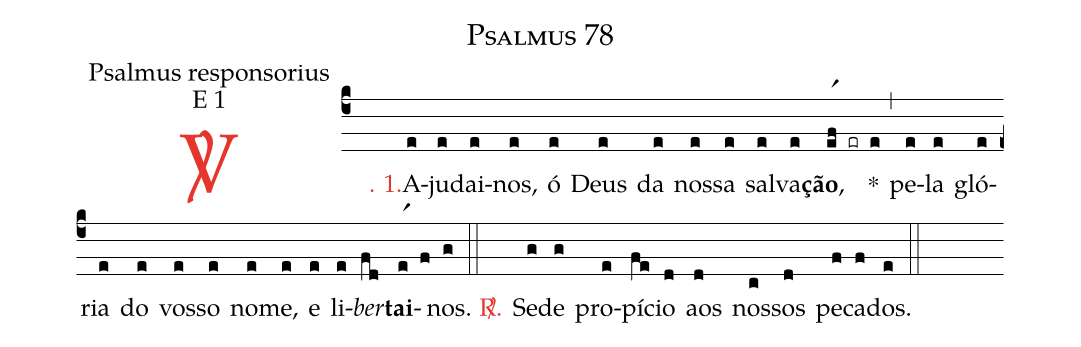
name: Psalmus 78;
office-part: Psalmus responsorius;
mode: E 1;
%%
(c4)

<c><sp>V/</sp>. 1.</c>() A(e)ju(e)dai-(e)nos,(e) ó(e) Deus(e) da(e) nos(e)sa(e) sal(e)va(e)<b>ção</b>,(er1f er e) *(,) pe(e)la(e) gló(e)ria(e) do(e) vos(e)so(e) no(e)me,(e) e(e) li(e)<i>ber</i>(fd)<b>tai</b>-(er1 f)nos.(g)

(::)

<c><sp>R/</sp>.</c>() Se(g)de(g) pro(e)pí(fe)cio(d) aos(d) nos(c)sos(d) pe(f)ca(f)dos.(e)

(::)
